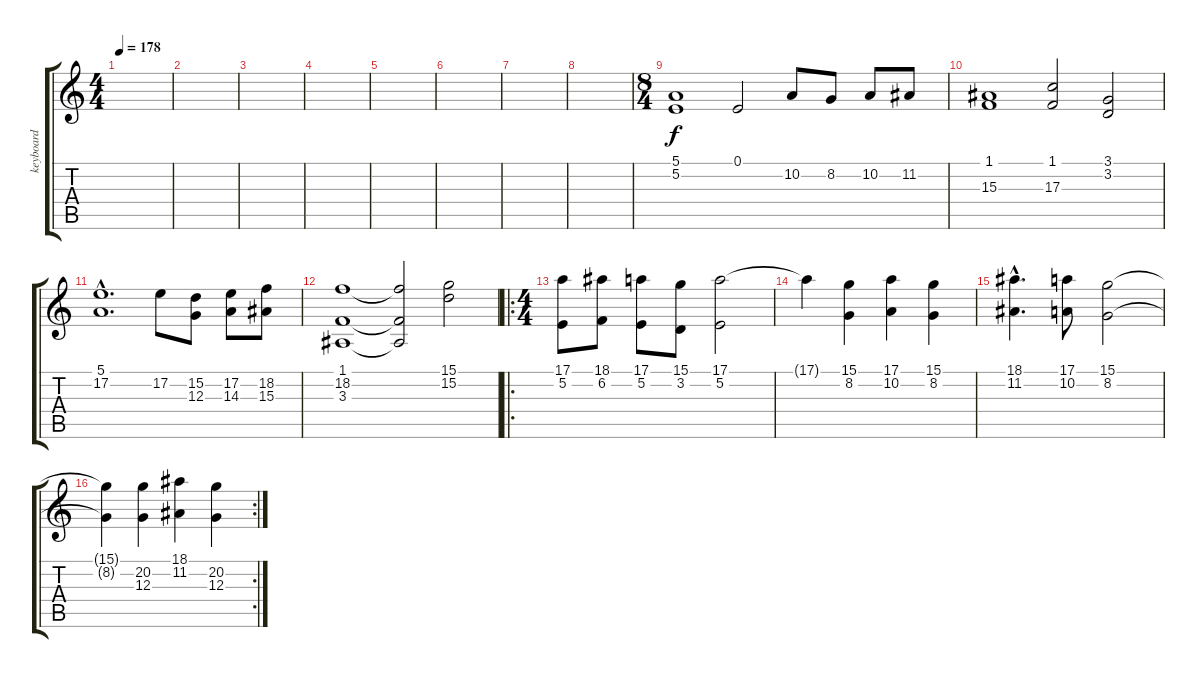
\track ("keyboard" "keyboard") {instrument stringensemble1}
\staff {score tabs}
\tuning (E4 B3 G3 D3 A2 E2) {hide}
\ts (4 4)
\tempo 178
\clef g2
\ks c
|
|
|
|
|
|
|
|
\ts (8 4)
(5.1 5.2).1 0.1.2 10.2.8 8.2.8 10.2.8 11.2.8 |
(1.1 15.3).1 (1.1 17.3).2 (3.1 3.2).2 |
(5.1{hac} 17.2{hac}).1{d} 17.2.8 (15.2 12.3).8 (17.2 14.3).8 (18.2 15.3).8 |
(1.1 18.2 3.3).1 (1.1{t} 18.2{t} 3.3{t}).2 (15.1 15.2).2 |
\ro
\ts (4 4)
(17.1 5.2).8 (18.1 6.2).8 (17.1 5.2).8 (15.1 3.2).8 (17.1 5.2).2 |
17.1{t}.4 (15.1 8.2).4 (17.1 10.2).4 (15.1 8.2).4 |
(18.1{hac} 11.2{hac}).4{d} (17.1 10.2).8 (15.1 8.2).2 |
\rc 2
(15.1{t} 8.2{t}).4 (20.2 12.3).4 (18.1 11.2).4 (20.2 12.3).4
